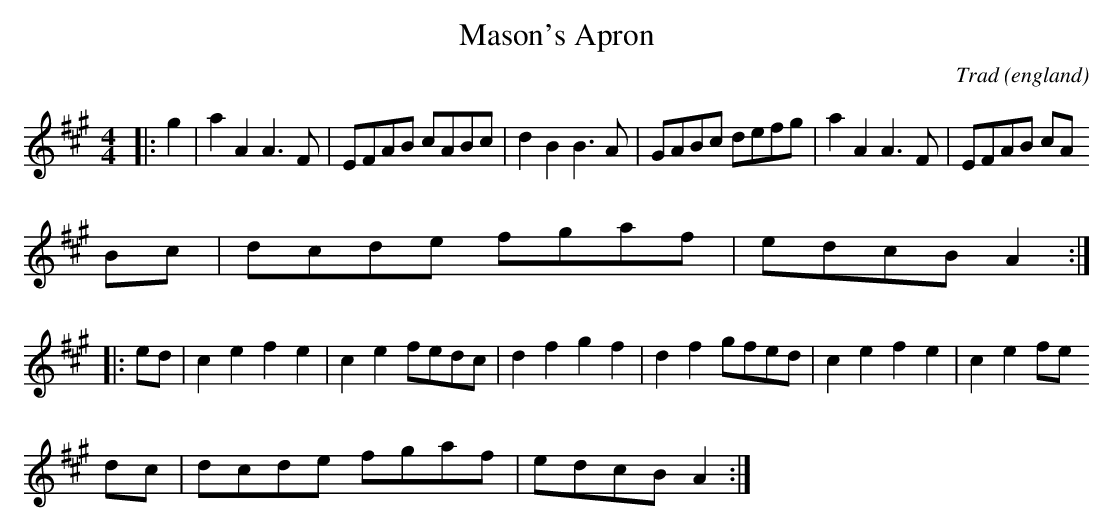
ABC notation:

X:1
T:Mason's Apron
O:england
M:4/4
L:1/8
C:Trad
K:A
|: g2 | a2 A2A3F | EFAB cABc | d2 B2B3A | GABc defg | a2 A2A3F | EFAB cA
Bc | dcde fgaf | edcB A2 :|
|: ed | c2e2f2e2 | c2e2 fedc | d2f2g2f2 | d2f2 gfed | c2e2f2e2 | c2e2 fe
dc | dcde fgaf | edcB A2 :|
